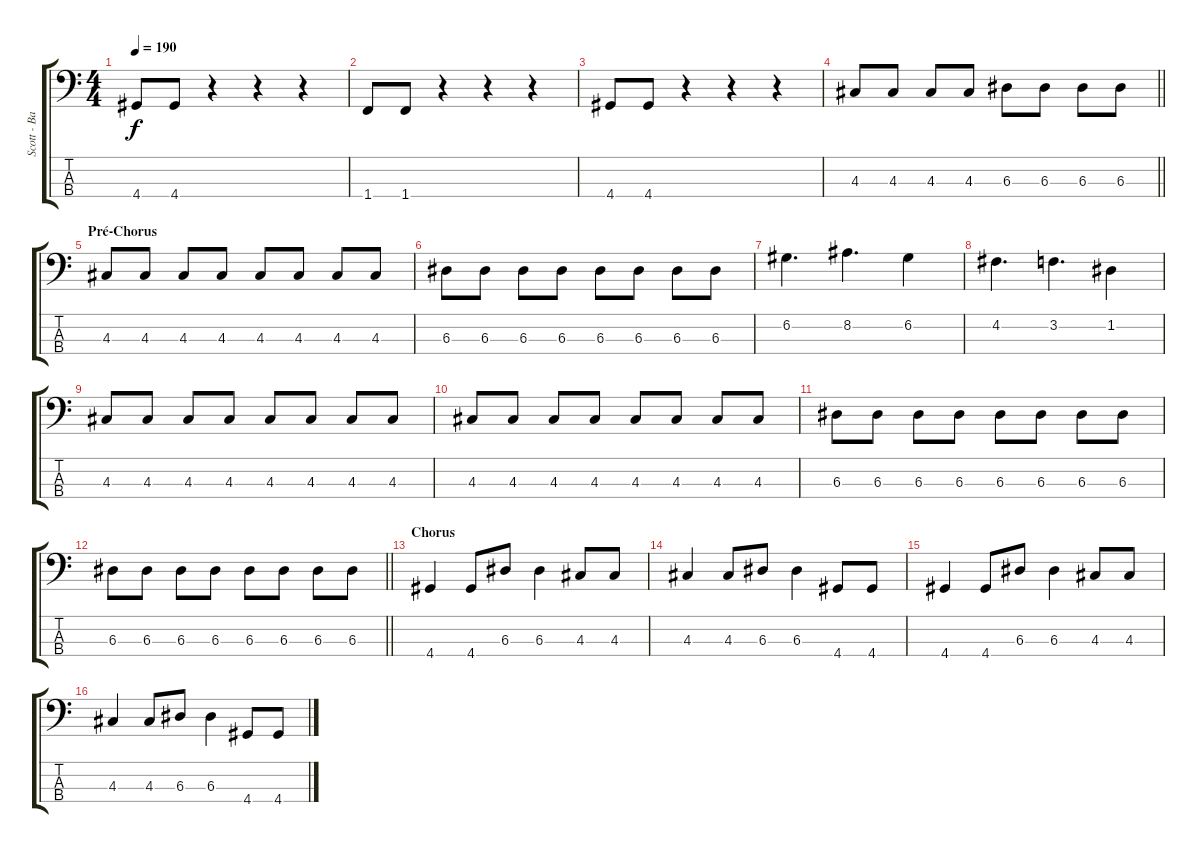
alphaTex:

\track ("Scott - Bass" "Scott - Ba") {instrument electricbasspick}
\staff {score tabs}
\tuning (G2 D2 A1 E1) {hide}
\ts (4 4)
\tempo 190
\clef f4
\ks c
4.4.8{dy f} 4.4.8 r.4 r.4 r.4 |
1.4.8 1.4.8 r.4 r.4 r.4 |
4.4.8 4.4.8 r.4 r.4 r.4 |
\barLineRight lightlight
4.3.8 4.3.8 4.3.8 4.3.8 6.3.8 6.3.8 6.3.8 6.3.8 |
\section ("" "Pré-Chorus")
4.3.8 4.3.8 4.3.8 4.3.8 4.3.8 4.3.8 4.3.8 4.3.8 |
6.3.8 6.3.8 6.3.8 6.3.8 6.3.8 6.3.8 6.3.8 6.3.8 |
6.2.4{d} 8.2.4{d} 6.2.4 |
4.2.4{d} 3.2.4{d} 1.2.4 |
4.3.8 4.3.8 4.3.8 4.3.8 4.3.8 4.3.8 4.3.8 4.3.8 |
4.3.8 4.3.8 4.3.8 4.3.8 4.3.8 4.3.8 4.3.8 4.3.8 |
6.3.8 6.3.8 6.3.8 6.3.8 6.3.8 6.3.8 6.3.8 6.3.8 |
\barLineRight lightlight
6.3.8 6.3.8 6.3.8 6.3.8 6.3.8 6.3.8 6.3.8 6.3.8 |
\section ("" "Chorus")
4.4.4 4.4.8 6.3.8 6.3.4 4.3.8 4.3.8 |
4.3.4 4.3.8 6.3.8 6.3.4 4.4.8 4.4.8 |
4.4.4 4.4.8 6.3.8 6.3.4 4.3.8 4.3.8 |
4.3.4 4.3.8 6.3.8 6.3.4 4.4.8 4.4.8
